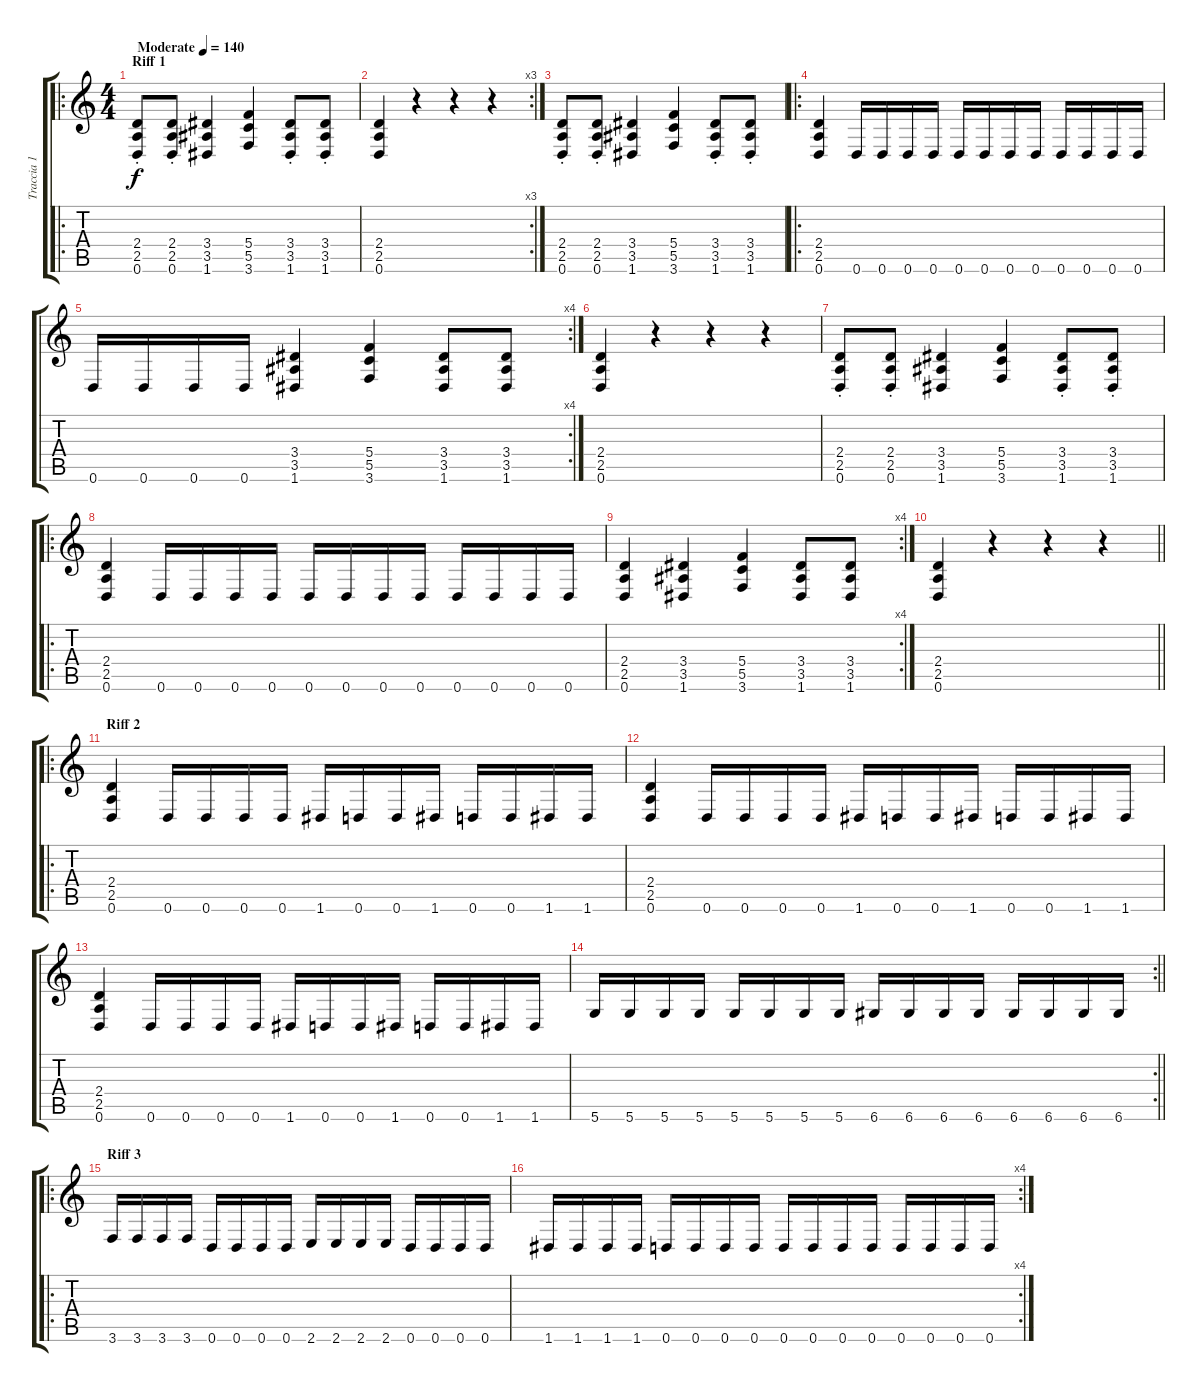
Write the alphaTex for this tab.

\track ("Traccia 1" "Traccia 1") {instrument distortionguitar}
\staff {score tabs}
\tuning (D4 A3 F3 C3 G2 D2) {hide}
\ro
\ts (4 4)
\section ("" "Riff 1")
\tempo (140 "Moderate")
\clef g2
\ks c
(2.4 2.5 0.6{st}).8{dy f instrument distortionguitar} (2.4 2.5 0.6{st}).8 (3.4 3.5 1.6).4 (5.4 5.5 3.6).4 (3.4 3.5 1.6{st}).8 (3.4 3.5 1.6{st}).8 |
\rc 3
(2.4 2.5 0.6).4 r.4 r.4 r.4 |
(2.4 2.5 0.6{st}).8 (2.4 2.5 0.6{st}).8 (3.4 3.5 1.6).4 (5.4 5.5 3.6).4 (3.4 3.5 1.6{st}).8 (3.4 3.5 1.6{st}).8 |
\ro
(2.4 2.5 0.6).4 0.6.16 0.6.16 0.6.16 0.6.16 0.6.16 0.6.16 0.6.16 0.6.16 0.6.16 0.6.16 0.6.16 0.6.16 |
\rc 4
0.6.16 0.6.16 0.6.16 0.6.16 (3.4 3.5 1.6).4 (5.4 5.5 3.6).4 (3.4 3.5 1.6).8 (3.4 3.5 1.6).8 |
(2.4 2.5 0.6).4 r.4 r.4 r.4 |
(2.4 2.5 0.6{st}).8 (2.4 2.5 0.6{st}).8 (3.4 3.5 1.6).4 (5.4 5.5 3.6).4 (3.4 3.5 1.6{st}).8 (3.4 3.5 1.6{st}).8 |
\ro
(2.4 2.5 0.6).4 0.6.16 0.6.16 0.6.16 0.6.16 0.6.16 0.6.16 0.6.16 0.6.16 0.6.16 0.6.16 0.6.16 0.6.16 |
\rc 4
(2.4 2.5 0.6).4 (3.4 3.5 1.6).4 (5.4 5.5 3.6).4 (3.4 3.5 1.6).8 (3.4 3.5 1.6).8 |
\barLineRight lightlight
(2.4 2.5 0.6).4 r.4 r.4 r.4 |
\ro
\section ("" "Riff 2")
(2.4 2.5 0.6).4 0.6.16 0.6.16 0.6.16 0.6.16 1.6.16 0.6.16 0.6.16 1.6.16 0.6.16 0.6.16 1.6.16 1.6.16 |
(2.4 2.5 0.6).4 0.6.16 0.6.16 0.6.16 0.6.16 1.6.16 0.6.16 0.6.16 1.6.16 0.6.16 0.6.16 1.6.16 1.6.16 |
(2.4 2.5 0.6).4 0.6.16 0.6.16 0.6.16 0.6.16 1.6.16 0.6.16 0.6.16 1.6.16 0.6.16 0.6.16 1.6.16 1.6.16 |
\rc 2
\barLineRight lightlight
5.6.16 5.6.16 5.6.16 5.6.16 5.6.16 5.6.16 5.6.16 5.6.16 6.6.16 6.6.16 6.6.16 6.6.16 6.6.16 6.6.16 6.6.16 6.6.16 |
\ro
\section ("" "Riff 3")
3.6.16 3.6.16 3.6.16 3.6.16 0.6.16 0.6.16 0.6.16 0.6.16 2.6.16 2.6.16 2.6.16 2.6.16 0.6.16 0.6.16 0.6.16 0.6.16 |
\rc 4
1.6.16 1.6.16 1.6.16 1.6.16 0.6.16 0.6.16 0.6.16 0.6.16 0.6.16 0.6.16 0.6.16 0.6.16 0.6.16 0.6.16 0.6.16 0.6.16
